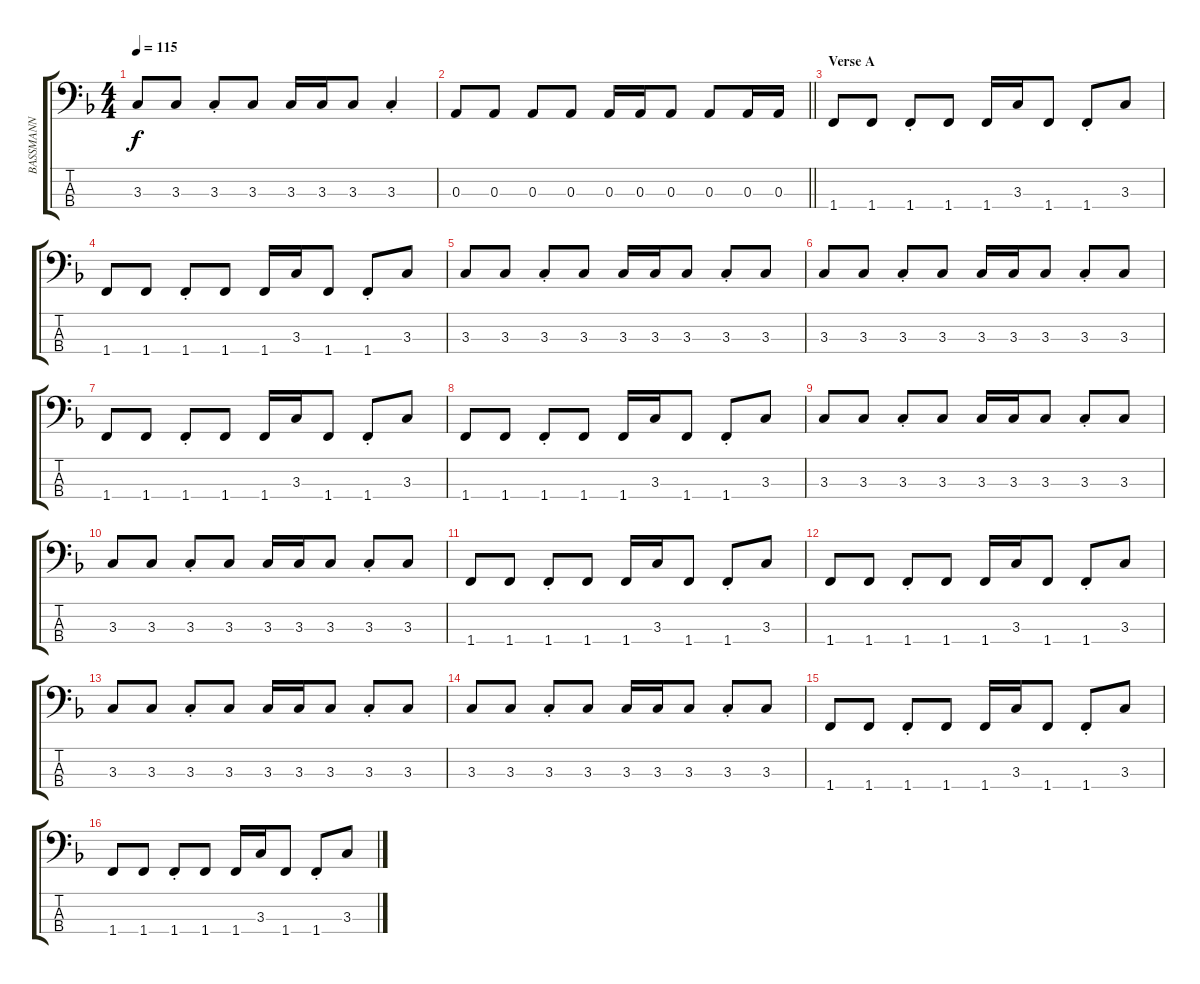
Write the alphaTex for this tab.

\track ("BASSMANN" "BASSMANN") {instrument electricbassfinger}
\staff {score tabs}
\tuning (G2 D2 A1 E1) {hide}
\ts (4 4)
\tempo 115
\clef f4
\ks f
3.3.8{dy f} 3.3.8 3.3{st}.8 3.3.8 3.3.16 3.3.16 3.3.8 3.3{st}.4 |
\barLineRight lightlight
0.3.8 0.3.8 0.3.8 0.3.8 0.3.16 0.3.16 0.3.8 0.3.8 0.3.16 0.3.16 |
\section ("" "Verse A")
1.4.8 1.4.8 1.4{st}.8 1.4.8 1.4.16 3.3.16 1.4.8 1.4{st}.8 3.3.8 |
1.4.8 1.4.8 1.4{st}.8 1.4.8 1.4.16 3.3.16 1.4.8 1.4{st}.8 3.3.8 |
3.3.8 3.3.8 3.3{st}.8 3.3.8 3.3.16 3.3.16 3.3.8 3.3{st}.8 3.3.8 |
3.3.8 3.3.8 3.3{st}.8 3.3.8 3.3.16 3.3.16 3.3.8 3.3{st}.8 3.3.8 |
1.4.8 1.4.8 1.4{st}.8 1.4.8 1.4.16 3.3.16 1.4.8 1.4{st}.8 3.3.8 |
1.4.8 1.4.8 1.4{st}.8 1.4.8 1.4.16 3.3.16 1.4.8 1.4{st}.8 3.3.8 |
3.3.8 3.3.8 3.3{st}.8 3.3.8 3.3.16 3.3.16 3.3.8 3.3{st}.8 3.3.8 |
3.3.8 3.3.8 3.3{st}.8 3.3.8 3.3.16 3.3.16 3.3.8 3.3{st}.8 3.3.8 |
1.4.8 1.4.8 1.4{st}.8 1.4.8 1.4.16 3.3.16 1.4.8 1.4{st}.8 3.3.8 |
1.4.8 1.4.8 1.4{st}.8 1.4.8 1.4.16 3.3.16 1.4.8 1.4{st}.8 3.3.8 |
3.3.8 3.3.8 3.3{st}.8 3.3.8 3.3.16 3.3.16 3.3.8 3.3{st}.8 3.3.8 |
3.3.8 3.3.8 3.3{st}.8 3.3.8 3.3.16 3.3.16 3.3.8 3.3{st}.8 3.3.8 |
1.4.8 1.4.8 1.4{st}.8 1.4.8 1.4.16 3.3.16 1.4.8 1.4{st}.8 3.3.8 |
1.4.8 1.4.8 1.4{st}.8 1.4.8 1.4.16 3.3.16 1.4.8 1.4{st}.8 3.3.8
